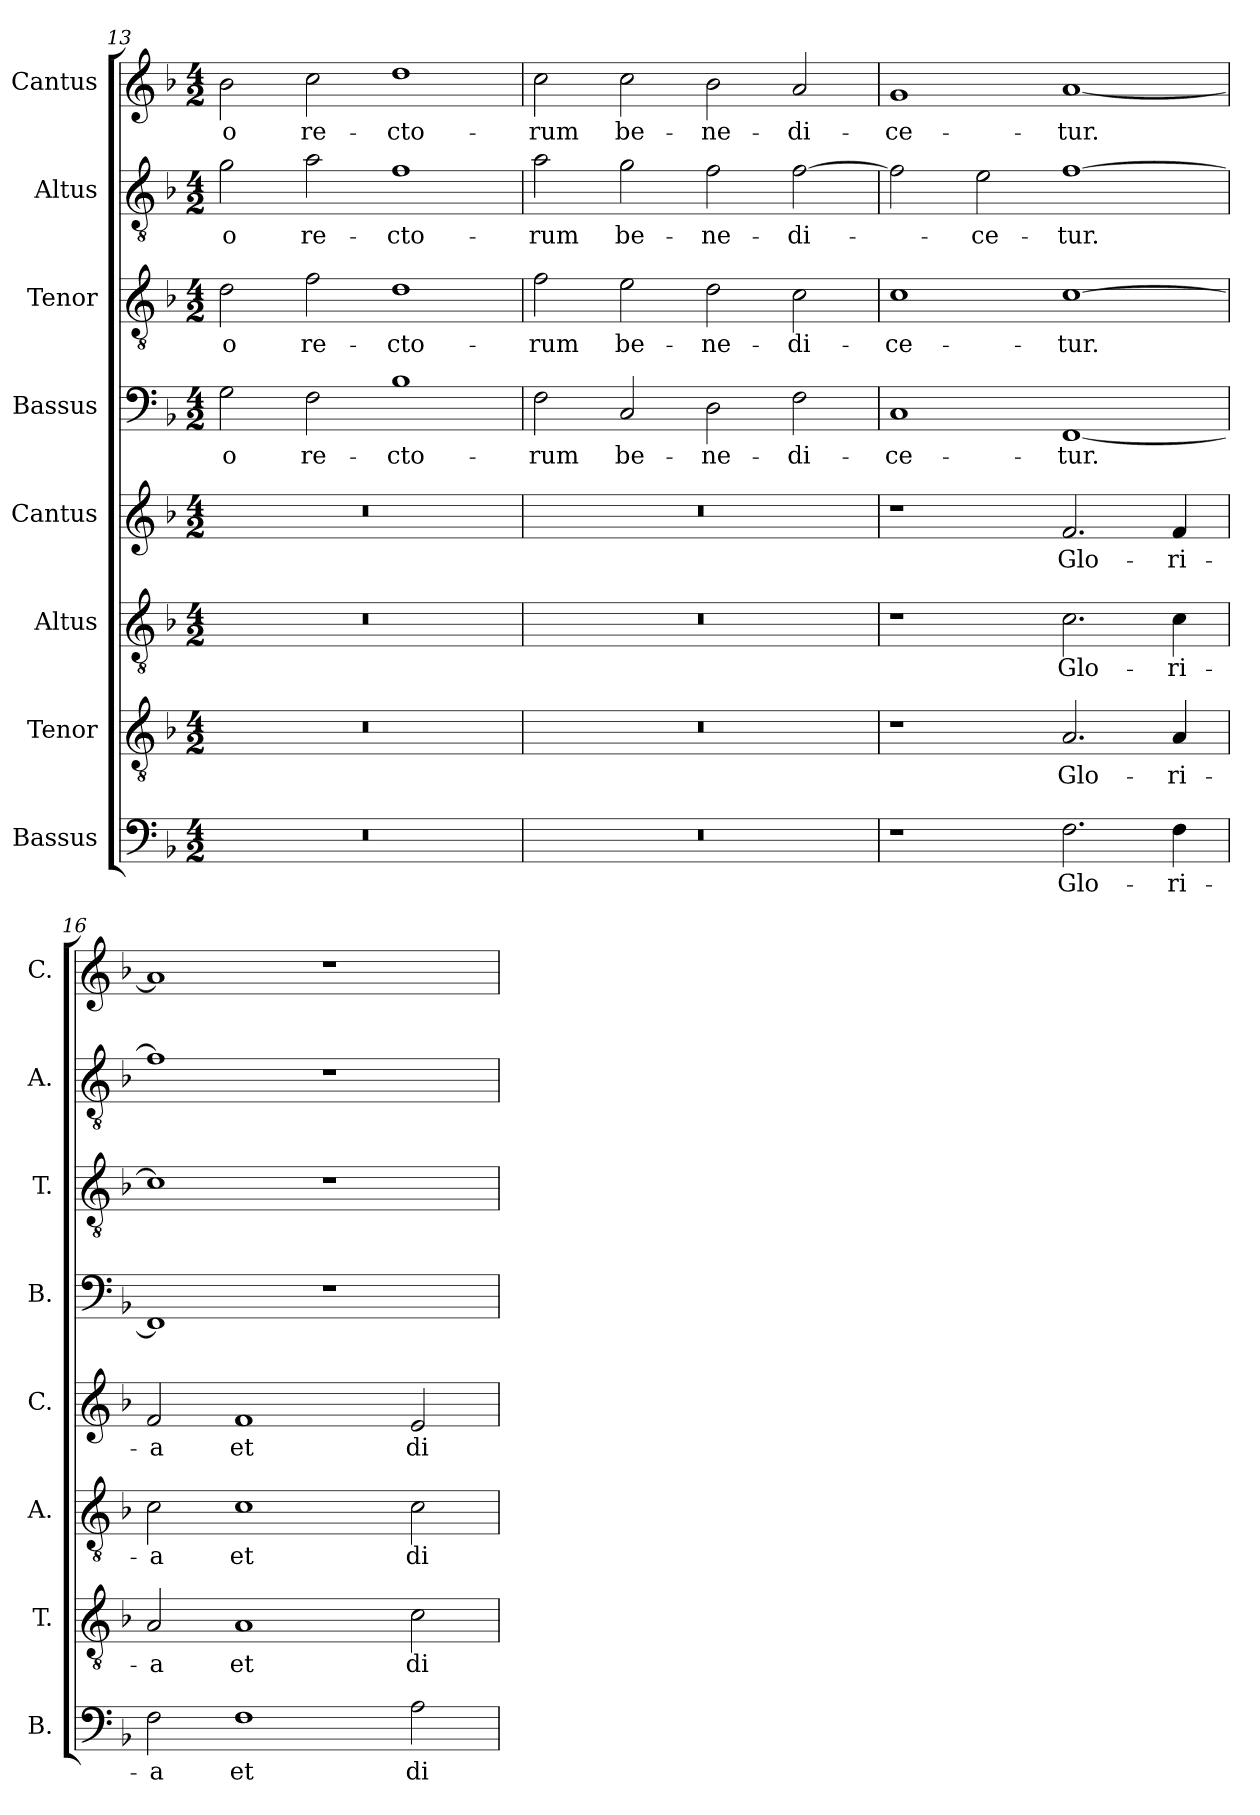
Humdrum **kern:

**kern	**text	**kern	**text	**kern	**text	**kern	**text	**kern	**text	**kern	**text	**kern	**text	**kern	**text
*part8	*part8	*part7	*part7	*part6	*part6	*part5	*part5	*part4	*part4	*part3	*part3	*part2	*part2	*part1	*part1
*staff8	*staff8	*staff7	*staff7	*staff6	*staff6	*staff5	*staff5	*staff4	*staff4	*staff3	*staff3	*staff2	*staff2	*staff1	*staff1
*I"Bassus	*	*I"Tenor	*	*I"Altus	*	*I"Cantus	*	*I"Bassus	*	*I"Tenor	*	*I"Altus	*	*I"Cantus	*
*I'B.	*	*I'T.	*	*I'A.	*	*I'C.	*	*I'B.	*	*I'T.	*	*I'A.	*	*I'C.	*
!!LO:LB:g=z
*clefF4	*	*clefGv2	*	*clefGv2	*	*clefG2	*	*clefF4	*	*clefGv2	*	*clefGv2	*	*clefG2	*
*	*	*ITrd7c12	*	*ITrd7c12	*	*	*	*	*	*ITrd7c12	*	*ITrd7c12	*	*	*
*k[b-]	*	*k[b-]	*	*k[b-]	*	*k[b-]	*	*k[b-]	*	*k[b-]	*	*k[b-]	*	*k[b-]	*
*F:	*	*F:	*	*F:	*	*F:	*	*F:	*	*F:	*	*F:	*	*F:	*
*M4/2	*	*M4/2	*	*M4/2	*	*M4/2	*	*M4/2	*	*M4/2	*	*M4/2	*	*M4/2	*
=13	=13	=13	=13	=13	=13	=13	=13	=13	=13	=13	=13	=13	=13	=13	=13
!LO:N:vis=1	!	!LO:N:vis=1	!	!LO:N:vis=1	!	!LO:N:vis=1	!	!	!LO:LY:b	!	!LO:LY:b	!	!LO:LY:b	!	!LO:LY:b
0r	.	0r	.	0r	.	0r	.	2G\	-o	2D\	-o	2G\	-o	2b-\	-o
!	!	!	!	!	!	!	!	!	!LO:LY:b	!	!LO:LY:b	!	!LO:LY:b	!	!LO:LY:b
.	.	.	.	.	.	.	.	2F\	re-	2F\	re-	2A\	re-	2cc\	re-
!	!	!	!	!	!	!	!	!	!LO:LY:b	!	!LO:LY:b	!	!LO:LY:b	!	!LO:LY:b
.	.	.	.	.	.	.	.	1B-	-cto-	1D	-cto-	1F	-cto-	1dd	-cto-
=14	=14	=14	=14	=14	=14	=14	=14	=14	=14	=14	=14	=14	=14	=14	=14
!LO:N:vis=1	!	!LO:N:vis=1	!	!LO:N:vis=1	!	!LO:N:vis=1	!	!	!LO:LY:b	!	!LO:LY:b	!	!LO:LY:b	!	!LO:LY:b
0r	.	0r	.	0r	.	0r	.	2F\	-rum	2F\	-rum	2A\	-rum	2cc\	-rum
!	!	!	!	!	!	!	!	!	!LO:LY:b	!	!LO:LY:b	!	!LO:LY:b	!	!LO:LY:b
.	.	.	.	.	.	.	.	2C/	be-	2E\	be-	2G\	be-	2cc\	be-
!	!	!	!	!	!	!	!	!	!LO:LY:b	!	!LO:LY:b	!	!LO:LY:b	!	!LO:LY:b
.	.	.	.	.	.	.	.	2D\	-ne-	2D\	-ne-	2F\	-ne-	2b-\	-ne-
!	!	!	!	!	!	!	!	!	!LO:LY:b	!	!LO:LY:b	!	!LO:LY:b	!	!LO:LY:b
.	.	.	.	.	.	.	.	2F\	-di-	2C\	-di-	[>2F\	-di-	2a/	-di-
=15	=15	=15	=15	=15	=15	=15	=15	=15	=15	=15	=15	=15	=15	=15	=15
!	!	!	!	!	!	!	!	!	!LO:LY:b	!	!LO:LY:b	!	!	!	!LO:LY:b
1r	.	1r	.	1r	.	1r	.	1C	-ce-	1C	-ce-	2F\]	.	1g	-ce-
!	!	!	!	!	!	!	!	!	!	!	!	!	!LO:LY:b	!	!
.	.	.	.	.	.	.	.	.	.	.	.	2E\	-ce-	.	.
!	!LO:LY:b	!	!LO:LY:b	!	!LO:LY:b	!	!LO:LY:b	!	!LO:LY:b	!	!LO:LY:b	!	!LO:LY:b	!	!LO:LY:b
2.F\	Glo-	2.AA/	Glo-	2.C\	Glo-	2.f/	Glo-	[<1FF	-tur.	[>1C	-tur.	[>1F	-tur.	[<1a	-tur.
!	!LO:LY:b	!	!LO:LY:b	!	!LO:LY:b	!	!LO:LY:b	!	!	!	!	!	!	!	!
4F\	-ri-	4AA/	-ri-	4C\	-ri-	4f/	-ri-	.	.	.	.	.	.	.	.
=16	=16	=16	=16	=16	=16	=16	=16	=16	=16	=16	=16	=16	=16	=16	=16
!	!LO:LY:b	!	!LO:LY:b	!	!LO:LY:b	!	!LO:LY:b	!	!	!	!	!	!	!	!
2F\	-a	2AA/	-a	2C\	-a	2f/	-a	1FF]	.	1C]	.	1F]	.	1a]	.
!	!LO:LY:b	!	!LO:LY:b	!	!LO:LY:b	!	!LO:LY:b	!	!	!	!	!	!	!	!
1F	et	1AA	et	1C	et	1f	et	.	.	.	.	.	.	.	.
.	.	.	.	.	.	.	.	1r	.	1r	.	1r	.	1r	.
!	!LO:LY:b	!	!LO:LY:b	!	!LO:LY:b	!	!LO:LY:b	!	!	!	!	!	!	!	!
2A\	di-	2C\	di-	2C\	di-	2e/	di-	.	.	.	.	.	.	.	.
=	=	=	=	=	=	=	=	=	=	=	=	=	=	=	=
*-	*-	*-	*-	*-	*-	*-	*-	*-	*-	*-	*-	*-	*-	*-	*-
